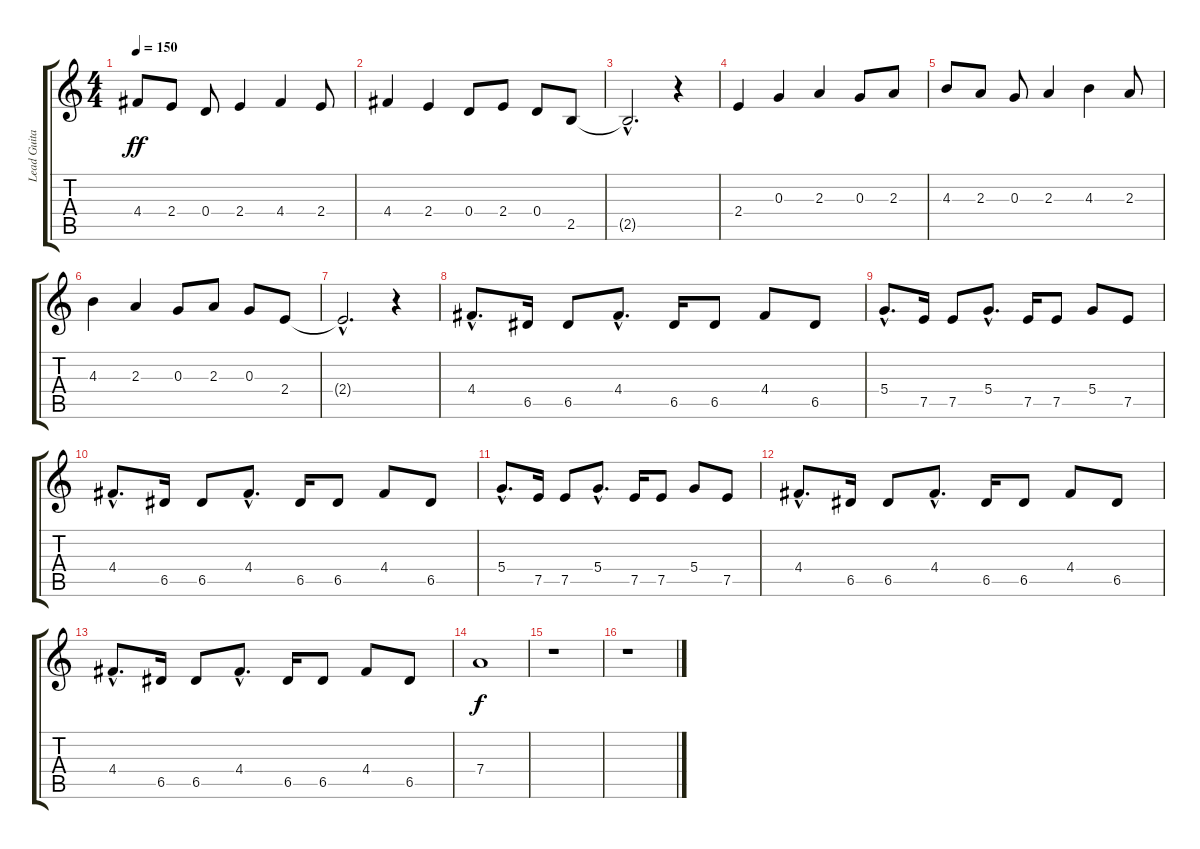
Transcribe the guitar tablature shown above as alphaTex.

\track ("Lead Guitar" "Lead Guita") {instrument electricguitarjazz}
\staff {score tabs}
\tuning (E4 B3 G3 D3 A2 E2) {hide}
\ts (4 4)
\tempo 150
\clef g2
\ks c
4.4.8{dy ff} 2.4.8 0.4.8 2.4.4 4.4.4 2.4.8 |
4.4.4 2.4.4 0.4.8 2.4.8 0.4.8 2.5.8 |
2.5{hac t}.2{d} r.4 |
2.4.4 0.3.4 2.3.4 0.3.8 2.3.8 |
4.3.8 2.3.8 0.3.8 2.3.4 4.3.4 2.3.8 |
4.3.4 2.3.4 0.3.8 2.3.8 0.3.8 2.4.8 |
2.4{hac t}.2{d} r.4 |
4.4{hac}.8{d} 6.5.16 6.5.8 4.4{hac}.8{d} 6.5.16 6.5.8 4.4.8 6.5.8 |
5.4{hac}.8{d} 7.5.16 7.5.8 5.4{hac}.8{d} 7.5.16 7.5.8 5.4.8 7.5.8 |
4.4{hac}.8{d} 6.5.16 6.5.8 4.4{hac}.8{d} 6.5.16 6.5.8 4.4.8 6.5.8 |
5.4{hac}.8{d} 7.5.16 7.5.8 5.4{hac}.8{d} 7.5.16 7.5.8 5.4.8 7.5.8 |
4.4{hac}.8{d} 6.5.16 6.5.8 4.4{hac}.8{d} 6.5.16 6.5.8 4.4.8 6.5.8 |
4.4{hac}.8{d} 6.5.16 6.5.8 4.4{hac}.8{d} 6.5.16 6.5.8 4.4.8 6.5.8 |
7.4.1{dy f} |
r.1 |
r.1
